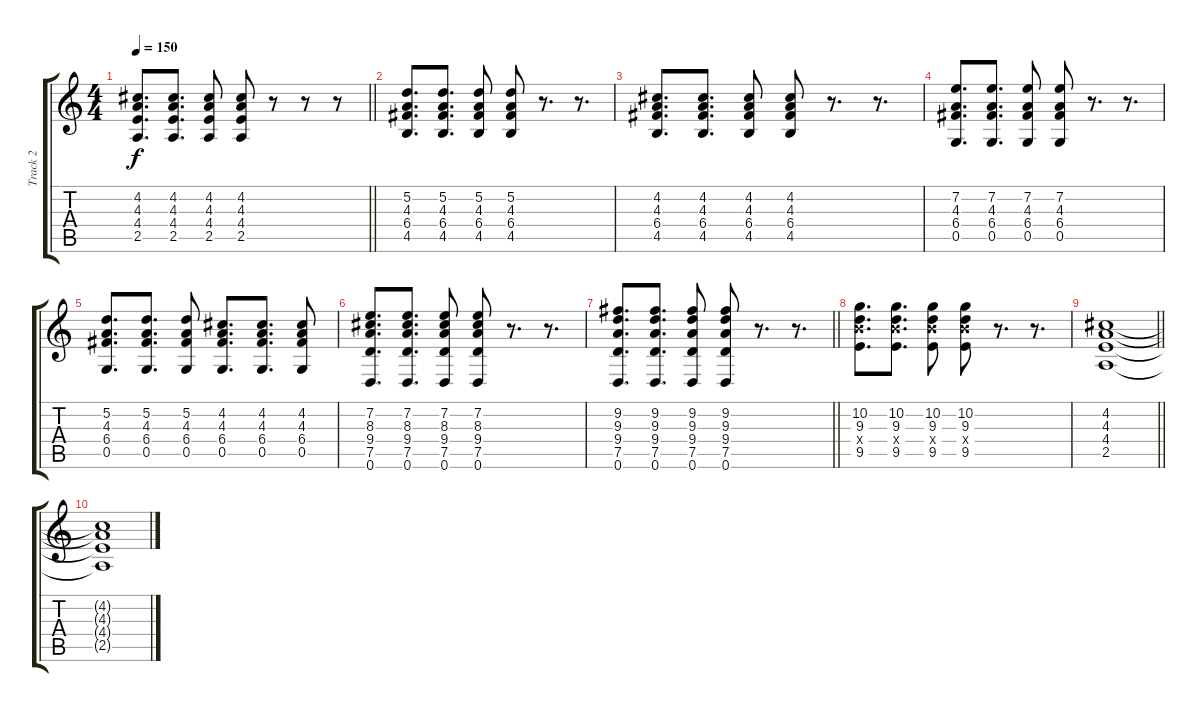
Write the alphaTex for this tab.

\track ("Track 2" "Track 2") {instrument electricguitarjazz}
\staff {score tabs}
\tuning (D4 A3 F3 C3 G2 D2) {hide}
\ts (4 4)
\tempo 150
\clef g2
\barLineRight lightlight
\ks c
(4.2 4.3 4.4 2.5).8{d dy f} (4.2 4.3 4.4 2.5).8{d} (4.2 4.3 4.4 2.5).8 (4.2 4.3 4.4 2.5).8 r.8 r.8 r.8 |
\section ("" "")
(5.2 4.3 6.4 4.5).8{d} (5.2 4.3 6.4 4.5).8{d} (5.2 4.3 6.4 4.5).8 (5.2 4.3 6.4 4.5).8 r.8{d} r.8{d} |
(4.2 4.3 6.4 4.5).8{d} (4.2 4.3 6.4 4.5).8{d} (4.2 4.3 6.4 4.5).8 (4.2 4.3 6.4 4.5).8 r.8{d} r.8{d} |
(7.2 4.3 6.4 0.5).8{d} (7.2 4.3 6.4 0.5).8{d} (7.2 4.3 6.4 0.5).8 (7.2 4.3 6.4 0.5).8 r.8{d} r.8{d} |
(5.2 4.3 6.4 0.5).8{d} (5.2 4.3 6.4 0.5).8{d} (5.2 4.3 6.4 0.5).8 (4.2 4.3 6.4 0.5).8{d} (4.2 4.3 6.4 0.5).8{d} (4.2 4.3 6.4 0.5).8 |
(7.2 8.3 9.4 7.5 0.6).8{d} (7.2 8.3 9.4 7.5 0.6).8{d} (7.2 8.3 9.4 7.5 0.6).8 (7.2 8.3 9.4 7.5 0.6).8 r.8{d} r.8{d} |
\barLineRight lightlight
(9.2 9.3 9.4 7.5 0.6).8{d} (9.2 9.3 9.4 7.5 0.6).8{d} (9.2 9.3 9.4 7.5 0.6).8 (9.2 9.3 9.4 7.5 0.6).8 r.8{d} r.8{d} |
(10.2 9.3 11.4{x} 9.5).8{d} (10.2 9.3 11.4{x} 9.5).8{d} (10.2 9.3 11.4{x} 9.5).8 (10.2 9.3 11.4{x} 9.5).8 r.8{d} r.8{d} |
\barLineRight lightlight
(4.2 4.3 4.4 2.5).1 |
(4.2{t} 4.3{t} 4.4{t} 2.5{t}).1
